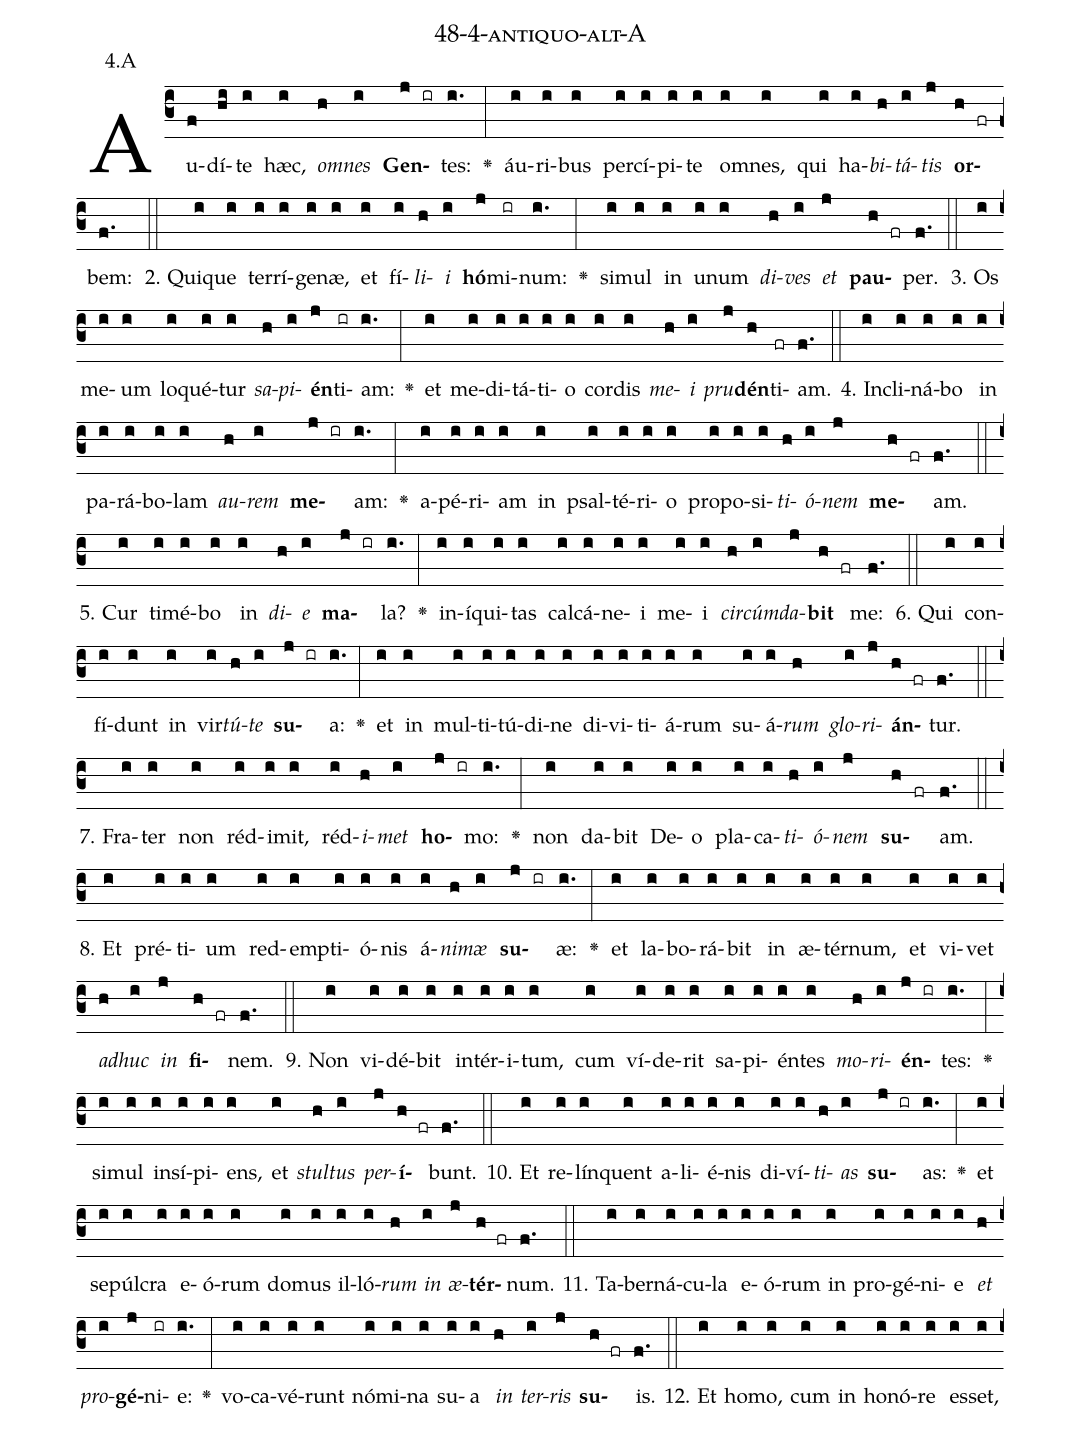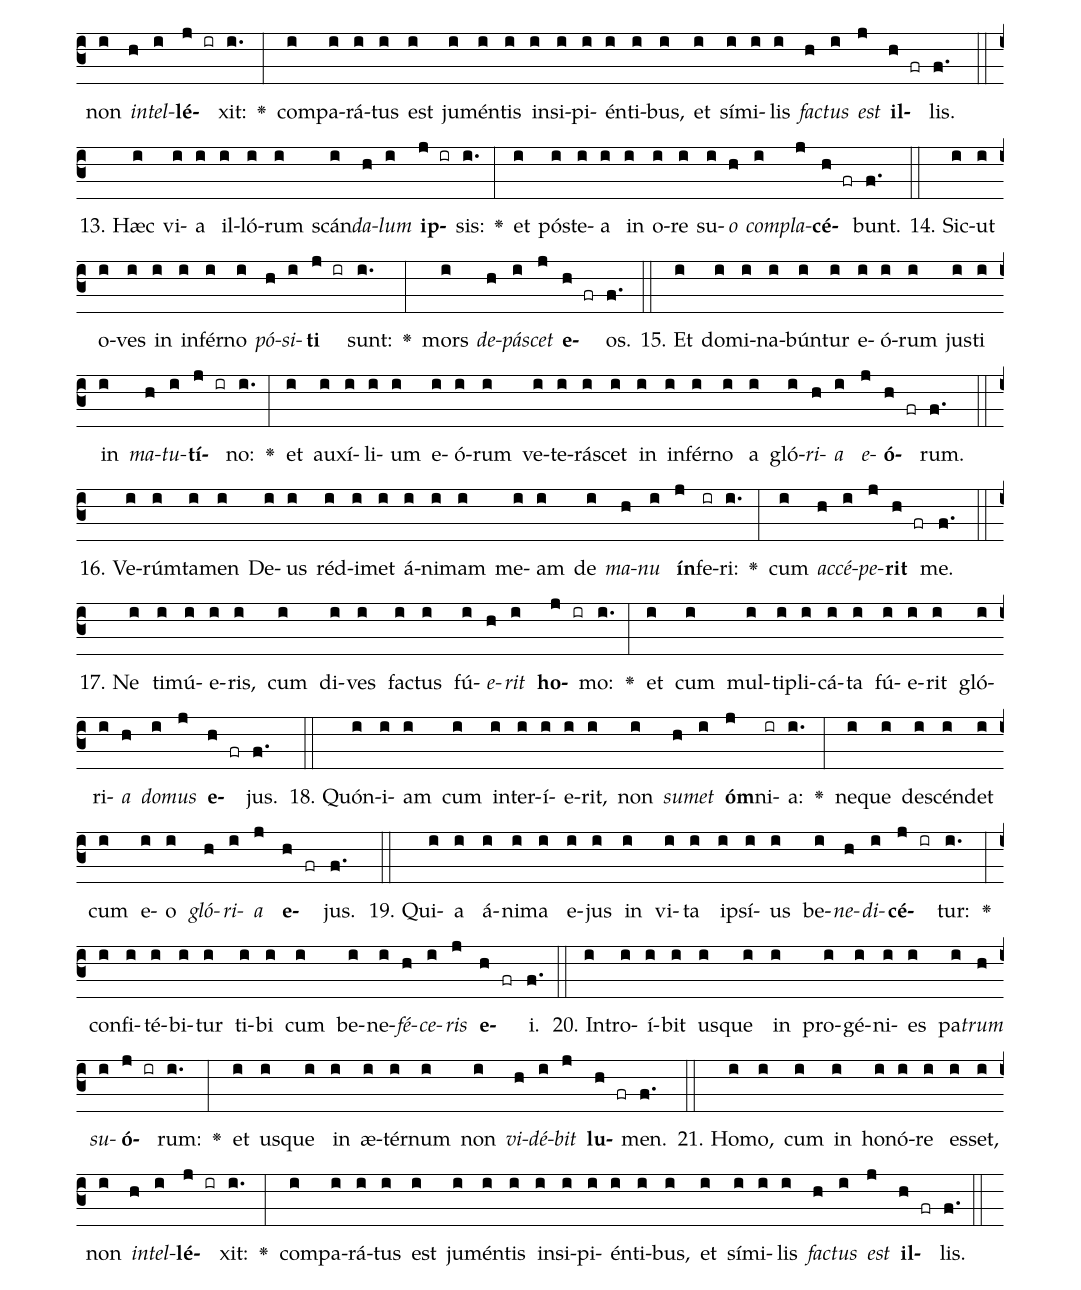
name: 48-4-antiquo-alt-A;
annotation: 4.A;
%%
(c3)Au(f)dí(hi)te(i) hæc,(i) <i>om</i>(h)<i>nes</i>(i) <b>Gen</b>(j ir)tes:(i.) <v>\greheightstar</v>(:) áu(i)ri(i)bus(i) per(i)cí(i)pi(i)te(i) om(i)nes,(i) qui(i) ha(i)<i>bi</i>(h)<i>tá</i>(i)<i>tis</i>(j) <b>or</b>(h fr)bem:(f.) (::)
2. Qui(i)que(i) ter(i)rí(i)ge(i)næ,(i) et(i) fí(i)<i>li</i>(h)<i>i</i>(i) <b>hó</b>(j)mi(ir)num:(i.) <v>\greheightstar</v>(:) si(i)mul(i) in(i) u(i)num(i) <i>di</i>(h)<i>ves</i>(i) <i>et</i>(j) <b>pau</b>(h fr)per.(f.) (::)
3. Os(i) me(i)um(i) lo(i)qué(i)tur(i) <i>sa</i>(h)<i>pi</i>(i)<b>én</b>(j)ti(ir)am:(i.) <v>\greheightstar</v>(:) et(i) me(i)di(i)tá(i)ti(i)o(i) cor(i)dis(i) <i>me</i>(h)<i>i</i>(i) <i>pru</i>(j)<b>dén</b>(h)ti(fr)am.(f.) (::)
4. In(i)cli(i)ná(i)bo(i) in(i) pa(i)rá(i)bo(i)lam(i) <i>au</i>(h)<i>rem</i>(i) <b>me</b>(j ir)am:(i.) <v>\greheightstar</v>(:) a(i)pé(i)ri(i)am(i) in(i) psal(i)té(i)ri(i)o(i) pro(i)po(i)si(i)<i>ti</i>(h)<i>ó</i>(i)<i>nem</i>(j) <b>me</b>(h fr)am.(f.) (::)
5. Cur(i) ti(i)mé(i)bo(i) in(i) <i>di</i>(h)<i>e</i>(i) <b>ma</b>(j ir)la?(i.) <v>\greheightstar</v>(:) in(i)í(i)qui(i)tas(i) cal(i)cá(i)ne(i)i(i) me(i)i(i) <i>cir</i>(h)<i>cúm</i>(i)<i>da</i>(j)<b>bit</b>(h fr) me:(f.) (::)
6. Qui(i) con(i)fí(i)dunt(i) in(i) vir(i)<i>tú</i>(h)<i>te</i>(i) <b>su</b>(j ir)a:(i.) <v>\greheightstar</v>(:) et(i) in(i) mul(i)ti(i)tú(i)di(i)ne(i) di(i)vi(i)ti(i)á(i)rum(i) su(i)á(i)<i>rum</i>(h) <i>glo</i>(i)<i>ri</i>(j)<b>án</b>(h fr)tur.(f.) (::)
7. Fra(i)ter(i) non(i) réd(i)i(i)mit,(i) réd(i)<i>i</i>(h)<i>met</i>(i) <b>ho</b>(j ir)mo:(i.) <v>\greheightstar</v>(:) non(i) da(i)bit(i) De(i)o(i) pla(i)ca(i)<i>ti</i>(h)<i>ó</i>(i)<i>nem</i>(j) <b>su</b>(h fr)am.(f.) (::)
8. Et(i) pré(i)ti(i)um(i) red(i)emp(i)ti(i)ó(i)nis(i) á(i)<i>ni</i>(h)<i>mæ</i>(i) <b>su</b>(j ir)æ:(i.) <v>\greheightstar</v>(:) et(i) la(i)bo(i)rá(i)bit(i) in(i) æ(i)tér(i)num,(i) et(i) vi(i)vet(i) <i>ad</i>(h)<i>huc</i>(i) <i>in</i>(j) <b>fi</b>(h fr)nem.(f.) (::)
9. Non(i) vi(i)dé(i)bit(i) in(i)tér(i)i(i)tum,(i) cum(i) ví(i)de(i)rit(i) sa(i)pi(i)én(i)tes(i) <i>mo</i>(h)<i>ri</i>(i)<b>én</b>(j ir)tes:(i.) <v>\greheightstar</v>(:) si(i)mul(i) in(i)sí(i)pi(i)ens,(i) et(i) <i>stul</i>(h)<i>tus</i>(i) <i>per</i>(j)<b>í</b>(h fr)bunt.(f.) (::)
10. Et(i) re(i)lín(i)quent(i) a(i)li(i)é(i)nis(i) di(i)ví(i)<i>ti</i>(h)<i>as</i>(i) <b>su</b>(j ir)as:(i.) <v>\greheightstar</v>(:) et(i) se(i)púl(i)cra(i) e(i)ó(i)rum(i) do(i)mus(i) il(i)ló(i)<i>rum</i>(h) <i>in</i>(i) <i>æ</i>(j)<b>tér</b>(h fr)num.(f.) (::)
11. Ta(i)ber(i)ná(i)cu(i)la(i) e(i)ó(i)rum(i) in(i) pro(i)gé(i)ni(i)e(i) <i>et</i>(h) <i>pro</i>(i)<b>gé</b>(j)ni(ir)e:(i.) <v>\greheightstar</v>(:) vo(i)ca(i)vé(i)runt(i) nó(i)mi(i)na(i) su(i)a(i) <i>in</i>(h) <i>ter</i>(i)<i>ris</i>(j) <b>su</b>(h fr)is.(f.) (::)
12. Et(i) ho(i)mo,(i) cum(i) in(i) ho(i)nó(i)re(i) es(i)set,(i) non(i) <i>in</i>(h)<i>tel</i>(i)<b>lé</b>(j ir)xit:(i.) <v>\greheightstar</v>(:) com(i)pa(i)rá(i)tus(i) est(i) ju(i)mén(i)tis(i) in(i)si(i)pi(i)én(i)ti(i)bus,(i) et(i) sí(i)mi(i)lis(i) <i>fac</i>(h)<i>tus</i>(i) <i>est</i>(j) <b>il</b>(h fr)lis.(f.) (::)
13. Hæc(i) vi(i)a(i) il(i)ló(i)rum(i) scán(i)<i>da</i>(h)<i>lum</i>(i) <b>ip</b>(j ir)sis:(i.) <v>\greheightstar</v>(:) et(i) póst(i)e(i)a(i) in(i) o(i)re(i) su(i)<i>o</i>(h) <i>com</i>(i)<i>pla</i>(j)<b>cé</b>(h fr)bunt.(f.) (::)
14. Sic(i)ut(i) o(i)ves(i) in(i) in(i)fér(i)no(i) <i>pó</i>(h)<i>si</i>(i)<b>ti</b>(j ir) sunt:(i.) <v>\greheightstar</v>(:) mors(i) <i>de</i>(h)<i>pá</i>(i)<i>scet</i>(j) <b>e</b>(h fr)os.(f.) (::)
15. Et(i) do(i)mi(i)na(i)bún(i)tur(i) e(i)ó(i)rum(i) jus(i)ti(i) in(i) <i>ma</i>(h)<i>tu</i>(i)<b>tí</b>(j ir)no:(i.) <v>\greheightstar</v>(:) et(i) au(i)xí(i)li(i)um(i) e(i)ó(i)rum(i) ve(i)te(i)rá(i)scet(i) in(i) in(i)fér(i)no(i) a(i) gló(i)<i>ri</i>(h)<i>a</i>(i) <i>e</i>(j)<b>ó</b>(h fr)rum.(f.) (::)
16. Ve(i)rúm(i)ta(i)men(i) De(i)us(i) réd(i)i(i)met(i) á(i)ni(i)mam(i) me(i)am(i) de(i) <i>ma</i>(h)<i>nu</i>(i) <b>ín</b>(j)fe(ir)ri:(i.) <v>\greheightstar</v>(:) cum(i) <i>ac</i>(h)<i>cé</i>(i)<i>pe</i>(j)<b>rit</b>(h fr) me.(f.) (::)
17. Ne(i) ti(i)mú(i)e(i)ris,(i) cum(i) di(i)ves(i) fac(i)tus(i) fú(i)<i>e</i>(h)<i>rit</i>(i) <b>ho</b>(j ir)mo:(i.) <v>\greheightstar</v>(:) et(i) cum(i) mul(i)ti(i)pli(i)cá(i)ta(i) fú(i)e(i)rit(i) gló(i)ri(i)<i>a</i>(h) <i>do</i>(i)<i>mus</i>(j) <b>e</b>(h fr)jus.(f.) (::)
18. Quón(i)i(i)am(i) cum(i) in(i)ter(i)í(i)e(i)rit,(i) non(i) <i>su</i>(h)<i>met</i>(i) <b>óm</b>(j)ni(ir)a:(i.) <v>\greheightstar</v>(:) ne(i)que(i) de(i)scén(i)det(i) cum(i) e(i)o(i) <i>gló</i>(h)<i>ri</i>(i)<i>a</i>(j) <b>e</b>(h fr)jus.(f.) (::)
19. Qui(i)a(i) á(i)ni(i)ma(i) e(i)jus(i) in(i) vi(i)ta(i) ip(i)sí(i)us(i) be(i)<i>ne</i>(h)<i>di</i>(i)<b>cé</b>(j ir)tur:(i.) <v>\greheightstar</v>(:) con(i)fi(i)té(i)bi(i)tur(i) ti(i)bi(i) cum(i) be(i)ne(i)<i>fé</i>(h)<i>ce</i>(i)<i>ris</i>(j) <b>e</b>(h fr)i.(f.) (::)
20. In(i)tro(i)í(i)bit(i) us(i)que(i) in(i) pro(i)gé(i)ni(i)es(i) pa(i)<i>trum</i>(h) <i>su</i>(i)<b>ó</b>(j ir)rum:(i.) <v>\greheightstar</v>(:) et(i) us(i)que(i) in(i) æ(i)tér(i)num(i) non(i) <i>vi</i>(h)<i>dé</i>(i)<i>bit</i>(j) <b>lu</b>(h fr)men.(f.) (::)
21. Ho(i)mo,(i) cum(i) in(i) ho(i)nó(i)re(i) es(i)set,(i) non(i) <i>in</i>(h)<i>tel</i>(i)<b>lé</b>(j ir)xit:(i.) <v>\greheightstar</v>(:) com(i)pa(i)rá(i)tus(i) est(i) ju(i)mén(i)tis(i) in(i)si(i)pi(i)én(i)ti(i)bus,(i) et(i) sí(i)mi(i)lis(i) <i>fac</i>(h)<i>tus</i>(i) <i>est</i>(j) <b>il</b>(h fr)lis.(f.) (::)
